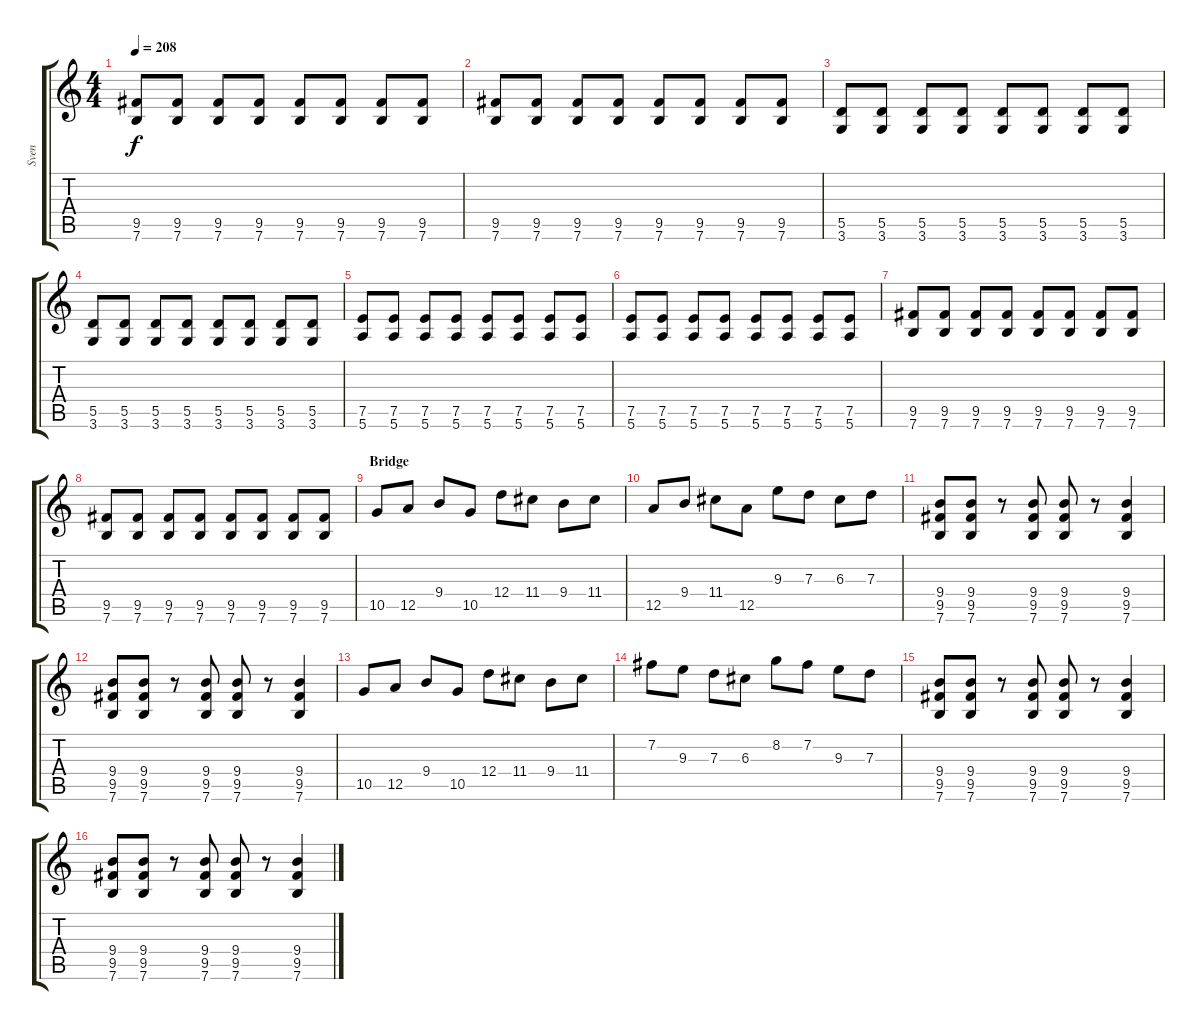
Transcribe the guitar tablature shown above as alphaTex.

\track ("Sven" "Sven") {instrument distortionguitar}
\staff {score tabs}
\tuning (E4 B3 G3 D3 A2 E2) {hide}
\ts (4 4)
\tempo 208
\clef g2
\ks c
(9.5 7.6).8{dy f} (9.5 7.6).8 (9.5 7.6).8 (9.5 7.6).8 (9.5 7.6).8 (9.5 7.6).8 (9.5 7.6).8 (9.5 7.6).8 |
(9.5 7.6).8 (9.5 7.6).8 (9.5 7.6).8 (9.5 7.6).8 (9.5 7.6).8 (9.5 7.6).8 (9.5 7.6).8 (9.5 7.6).8 |
(5.5 3.6).8 (5.5 3.6).8 (5.5 3.6).8 (5.5 3.6).8 (5.5 3.6).8 (5.5 3.6).8 (5.5 3.6).8 (5.5 3.6).8 |
(5.5 3.6).8 (5.5 3.6).8 (5.5 3.6).8 (5.5 3.6).8 (5.5 3.6).8 (5.5 3.6).8 (5.5 3.6).8 (5.5 3.6).8 |
(7.5 5.6).8 (7.5 5.6).8 (7.5 5.6).8 (7.5 5.6).8 (7.5 5.6).8 (7.5 5.6).8 (7.5 5.6).8 (7.5 5.6).8 |
(7.5 5.6).8 (7.5 5.6).8 (7.5 5.6).8 (7.5 5.6).8 (7.5 5.6).8 (7.5 5.6).8 (7.5 5.6).8 (7.5 5.6).8 |
(9.5 7.6).8 (9.5 7.6).8 (9.5 7.6).8 (9.5 7.6).8 (9.5 7.6).8 (9.5 7.6).8 (9.5 7.6).8 (9.5 7.6).8 |
(9.5 7.6).8 (9.5 7.6).8 (9.5 7.6).8 (9.5 7.6).8 (9.5 7.6).8 (9.5 7.6).8 (9.5 7.6).8 (9.5 7.6).8 |
\section ("" "Bridge")
10.5.8 12.5.8 9.4.8 10.5.8 12.4.8 11.4.8 9.4.8 11.4.8 |
12.5.8 9.4.8 11.4.8 12.5.8 9.3.8 7.3.8 6.3.8 7.3.8 |
(9.4 9.5 7.6).8 (9.4 9.5 7.6).8 r.8 (9.4 9.5 7.6).8 (9.4 9.5 7.6).8 r.8 (9.4 9.5 7.6).4 |
(9.4 9.5 7.6).8 (9.4 9.5 7.6).8 r.8 (9.4 9.5 7.6).8 (9.4 9.5 7.6).8 r.8 (9.4 9.5 7.6).4 |
10.5.8 12.5.8 9.4.8 10.5.8 12.4.8 11.4.8 9.4.8 11.4.8 |
7.2.8 9.3.8 7.3.8 6.3.8 8.2.8 7.2.8 9.3.8 7.3.8 |
(9.4 9.5 7.6).8 (9.4 9.5 7.6).8 r.8 (9.4 9.5 7.6).8 (9.4 9.5 7.6).8 r.8 (9.4 9.5 7.6).4 |
(9.4 9.5 7.6).8 (9.4 9.5 7.6).8 r.8 (9.4 9.5 7.6).8 (9.4 9.5 7.6).8 r.8 (9.4 9.5 7.6).4
